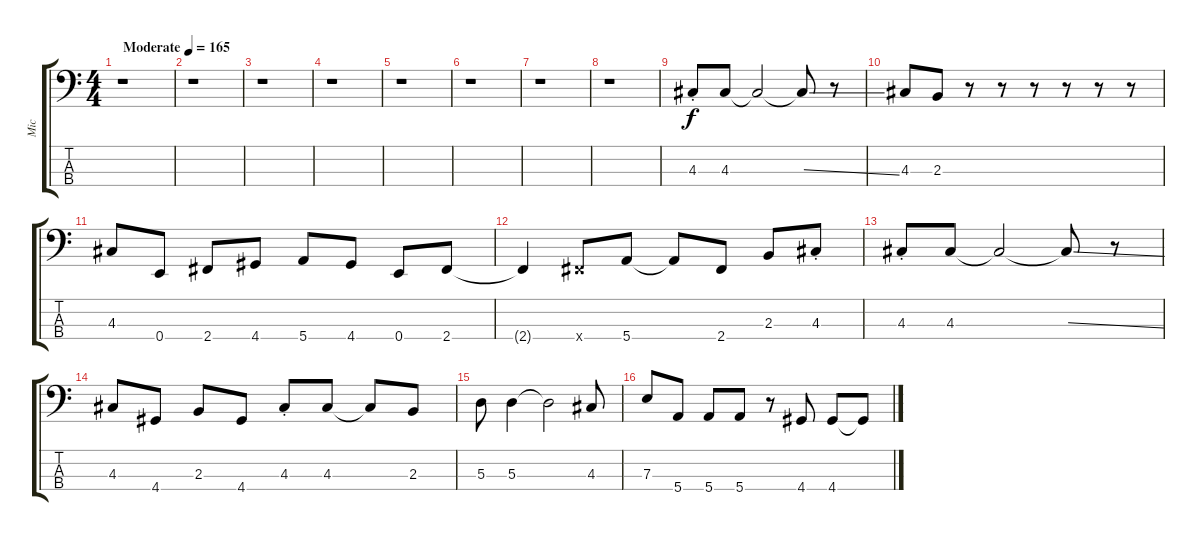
\track ("Mic" "Mic") {instrument electricbassfinger}
\staff {score tabs}
\tuning (G2 D2 A1 E1) {hide}
\ts (4 4)
\tempo (165 "Moderate")
\clef f4
\ks c
r.1{dy f instrument electricbassfinger} |
r.1 |
r.1 |
r.1 |
r.1 |
r.1 |
r.1 |
r.1 |
4.3{st}.8 4.3.8 4.3{t}.2 4.3{ss t}.8 r.8 |
4.3.8 2.3.8 r.8 r.8 r.8 r.8 r.8 r.8 |
4.3.8 0.4.8 2.4.8 4.4.8 5.4.8 4.4.8 0.4.8 2.4.8 |
2.4{t}.4 2.4{x}.8 5.4.8 5.4{t}.8 2.4.8 2.3.8 4.3{st}.8 |
4.3{st}.8 4.3.8 4.3{t}.2 4.3{ss t}.8 r.8 |
4.3.8 4.4.8 2.3.8 4.4.8 4.3{st}.8 4.3.8 4.3{t}.8 2.3.8 |
5.3.8 5.3.4 5.3{t}.2 4.3.8 |
7.3.8 5.4.8 5.4.8 5.4.8 r.8 4.4.8 4.4.8 4.4{t}.8
